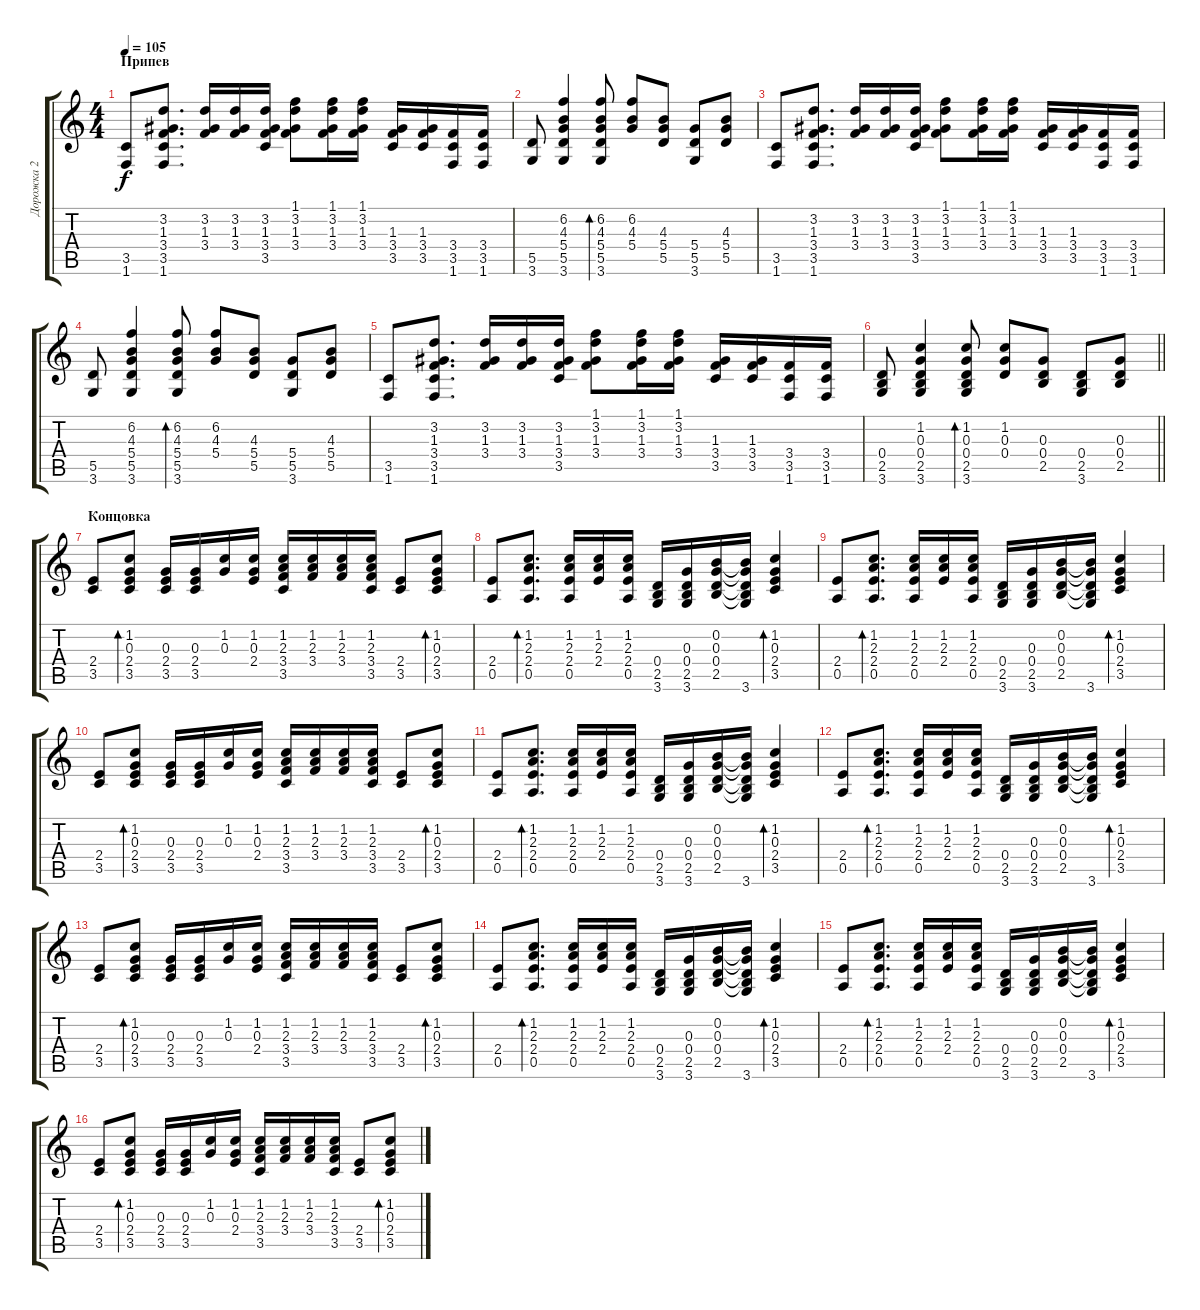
\track ("Дорожка 2" "Дорожка 2") {instrument acousticguitarsteel}
\staff {score tabs}
\tuning (E4 B3 G3 D3 A2 E2) {hide}
\ts (4 4)
\section ("" "Припев")
\tempo 105
\clef g2
\ks c
(3.5 1.6).8{dy f} (3.2 1.3 3.4 3.5 1.6).8{d} (3.2 1.3 3.4).16 (3.2 1.3 3.4).16 (3.2 1.3 3.4 3.5).16 (1.1 3.2 1.3 3.4).8 (1.1 3.2 1.3 3.4).16 (1.1 3.2 1.3 3.4).16 (1.3 3.4 3.5).16 (1.3 3.4 3.5).16 (3.4 3.5 1.6).16 (3.4 3.5 1.6).16 |
(5.5 3.6).8 (6.2 4.3 5.4 5.5 3.6).4 (6.2 4.3 5.4 5.5 3.6).8{bd 60} (6.2 4.3 5.4).8 (4.3 5.4 5.5).8 (5.4 5.5 3.6).8 (4.3 5.4 5.5).8 |
(3.5 1.6).8 (3.2 1.3 3.4 3.5 1.6).8{d} (3.2 1.3 3.4).16 (3.2 1.3 3.4).16 (3.2 1.3 3.4 3.5).16 (1.1 3.2 1.3 3.4).8 (1.1 3.2 1.3 3.4).16 (1.1 3.2 1.3 3.4).16 (1.3 3.4 3.5).16 (1.3 3.4 3.5).16 (3.4 3.5 1.6).16 (3.4 3.5 1.6).16 |
(5.5 3.6).8 (6.2 4.3 5.4 5.5 3.6).4 (6.2 4.3 5.4 5.5 3.6).8{bd 60} (6.2 4.3 5.4).8 (4.3 5.4 5.5).8 (5.4 5.5 3.6).8 (4.3 5.4 5.5).8 |
(3.5 1.6).8 (3.2 1.3 3.4 3.5 1.6).8{d} (3.2 1.3 3.4).16 (3.2 1.3 3.4).16 (3.2 1.3 3.4 3.5).16 (1.1 3.2 1.3 3.4).8 (1.1 3.2 1.3 3.4).16 (1.1 3.2 1.3 3.4).16 (1.3 3.4 3.5).16 (1.3 3.4 3.5).16 (3.4 3.5 1.6).16 (3.4 3.5 1.6).16 |
\barLineRight lightlight
(0.4 2.5 3.6).8 (1.2 0.3 0.4 2.5 3.6).4 (1.2 0.3 0.4 2.5 3.6).8{bd 60} (1.2 0.3 0.4).8 (0.3 0.4 2.5).8 (0.4 2.5 3.6).8 (0.3 0.4 2.5).8 |
\section ("" "Концовка")
(2.4 3.5).8 (1.2 0.3 2.4 3.5).8{bd 60} (0.3 2.4 3.5).16 (0.3 2.4 3.5).16 (1.2 0.3).16 (1.2 0.3 2.4).16 (1.2 2.3 3.4 3.5).16 (1.2 2.3 3.4).16 (1.2 2.3 3.4).16 (1.2 2.3 3.4 3.5).16 (2.4 3.5).8 (1.2 0.3 2.4 3.5).8{bd 60} |
(2.4 0.5).8 (1.2 2.3 2.4 0.5).8{d bd 60} (1.2 2.3 2.4 0.5).16 (1.2 2.3 2.4).16 (1.2 2.3 2.4 0.5).16 (0.4 2.5 3.6).16 (0.3 0.4 2.5 3.6).16 (0.2 0.3 0.4 2.5).16 (0.2{t} 0.3{t} 0.4{t} 2.5{t} 3.6).16 (1.2 0.3 2.4 3.5).4{bd 60} |
(2.4 0.5).8 (1.2 2.3 2.4 0.5).8{d bd 60} (1.2 2.3 2.4 0.5).16 (1.2 2.3 2.4).16 (1.2 2.3 2.4 0.5).16 (0.4 2.5 3.6).16 (0.3 0.4 2.5 3.6).16 (0.2 0.3 0.4 2.5).16 (0.2{t} 0.3{t} 0.4{t} 2.5{t} 3.6).16 (1.2 0.3 2.4 3.5).4{bd 60} |
(2.4 3.5).8 (1.2 0.3 2.4 3.5).8{bd 60} (0.3 2.4 3.5).16 (0.3 2.4 3.5).16 (1.2 0.3).16 (1.2 0.3 2.4).16 (1.2 2.3 3.4 3.5).16 (1.2 2.3 3.4).16 (1.2 2.3 3.4).16 (1.2 2.3 3.4 3.5).16 (2.4 3.5).8 (1.2 0.3 2.4 3.5).8{bd 60} |
(2.4 0.5).8 (1.2 2.3 2.4 0.5).8{d bd 60} (1.2 2.3 2.4 0.5).16 (1.2 2.3 2.4).16 (1.2 2.3 2.4 0.5).16 (0.4 2.5 3.6).16 (0.3 0.4 2.5 3.6).16 (0.2 0.3 0.4 2.5).16 (0.2{t} 0.3{t} 0.4{t} 2.5{t} 3.6).16 (1.2 0.3 2.4 3.5).4{bd 60} |
(2.4 0.5).8 (1.2 2.3 2.4 0.5).8{d bd 60} (1.2 2.3 2.4 0.5).16 (1.2 2.3 2.4).16 (1.2 2.3 2.4 0.5).16 (0.4 2.5 3.6).16 (0.3 0.4 2.5 3.6).16 (0.2 0.3 0.4 2.5).16 (0.2{t} 0.3{t} 0.4{t} 2.5{t} 3.6).16 (1.2 0.3 2.4 3.5).4{bd 60} |
(2.4 3.5).8 (1.2 0.3 2.4 3.5).8{bd 60} (0.3 2.4 3.5).16 (0.3 2.4 3.5).16 (1.2 0.3).16 (1.2 0.3 2.4).16 (1.2 2.3 3.4 3.5).16 (1.2 2.3 3.4).16 (1.2 2.3 3.4).16 (1.2 2.3 3.4 3.5).16 (2.4 3.5).8 (1.2 0.3 2.4 3.5).8{bd 60} |
(2.4 0.5).8 (1.2 2.3 2.4 0.5).8{d bd 60} (1.2 2.3 2.4 0.5).16 (1.2 2.3 2.4).16 (1.2 2.3 2.4 0.5).16 (0.4 2.5 3.6).16 (0.3 0.4 2.5 3.6).16 (0.2 0.3 0.4 2.5).16 (0.2{t} 0.3{t} 0.4{t} 2.5{t} 3.6).16 (1.2 0.3 2.4 3.5).4{bd 60} |
(2.4 0.5).8 (1.2 2.3 2.4 0.5).8{d bd 60} (1.2 2.3 2.4 0.5).16 (1.2 2.3 2.4).16 (1.2 2.3 2.4 0.5).16 (0.4 2.5 3.6).16 (0.3 0.4 2.5 3.6).16 (0.2 0.3 0.4 2.5).16 (0.2{t} 0.3{t} 0.4{t} 2.5{t} 3.6).16 (1.2 0.3 2.4 3.5).4{bd 60} |
(2.4 3.5).8 (1.2 0.3 2.4 3.5).8{bd 60} (0.3 2.4 3.5).16 (0.3 2.4 3.5).16 (1.2 0.3).16 (1.2 0.3 2.4).16 (1.2 2.3 3.4 3.5).16 (1.2 2.3 3.4).16 (1.2 2.3 3.4).16 (1.2 2.3 3.4 3.5).16 (2.4 3.5).8 (1.2 0.3 2.4 3.5).8{bd 60}
